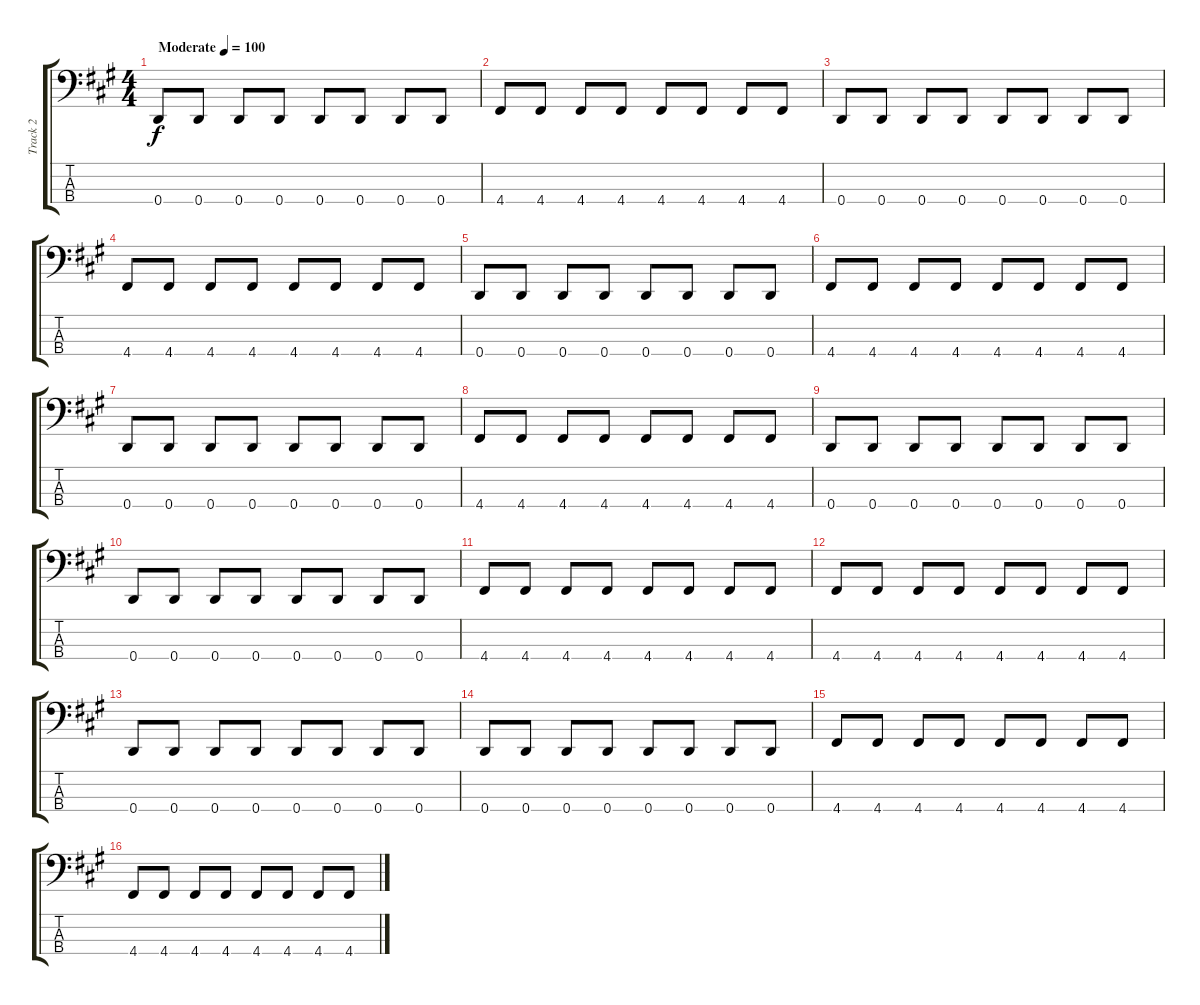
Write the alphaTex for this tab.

\track ("Track 2" "Track 2") {instrument electricbassfinger}
\staff {score tabs}
\tuning (G2 D2 A1 D1) {hide}
\ts (4 4)
\tempo (100 "Moderate")
\clef f4
\ks a
0.4.8{dy f instrument electricbassfinger} 0.4.8 0.4.8 0.4.8 0.4.8 0.4.8 0.4.8 0.4.8 |
4.4.8 4.4.8 4.4.8 4.4.8 4.4.8 4.4.8 4.4.8 4.4.8 |
0.4.8 0.4.8 0.4.8 0.4.8 0.4.8 0.4.8 0.4.8 0.4.8 |
4.4.8 4.4.8 4.4.8 4.4.8 4.4.8 4.4.8 4.4.8 4.4.8 |
0.4.8 0.4.8 0.4.8 0.4.8 0.4.8 0.4.8 0.4.8 0.4.8 |
4.4.8 4.4.8 4.4.8 4.4.8 4.4.8 4.4.8 4.4.8 4.4.8 |
0.4.8 0.4.8 0.4.8 0.4.8 0.4.8 0.4.8 0.4.8 0.4.8 |
4.4.8 4.4.8 4.4.8 4.4.8 4.4.8 4.4.8 4.4.8 4.4.8 |
0.4.8 0.4.8 0.4.8 0.4.8 0.4.8 0.4.8 0.4.8 0.4.8 |
0.4.8 0.4.8 0.4.8 0.4.8 0.4.8 0.4.8 0.4.8 0.4.8 |
4.4.8 4.4.8 4.4.8 4.4.8 4.4.8 4.4.8 4.4.8 4.4.8 |
4.4.8 4.4.8 4.4.8 4.4.8 4.4.8 4.4.8 4.4.8 4.4.8 |
0.4.8 0.4.8 0.4.8 0.4.8 0.4.8 0.4.8 0.4.8 0.4.8 |
0.4.8 0.4.8 0.4.8 0.4.8 0.4.8 0.4.8 0.4.8 0.4.8 |
4.4.8 4.4.8 4.4.8 4.4.8 4.4.8 4.4.8 4.4.8 4.4.8 |
4.4.8 4.4.8 4.4.8 4.4.8 4.4.8 4.4.8 4.4.8 4.4.8
